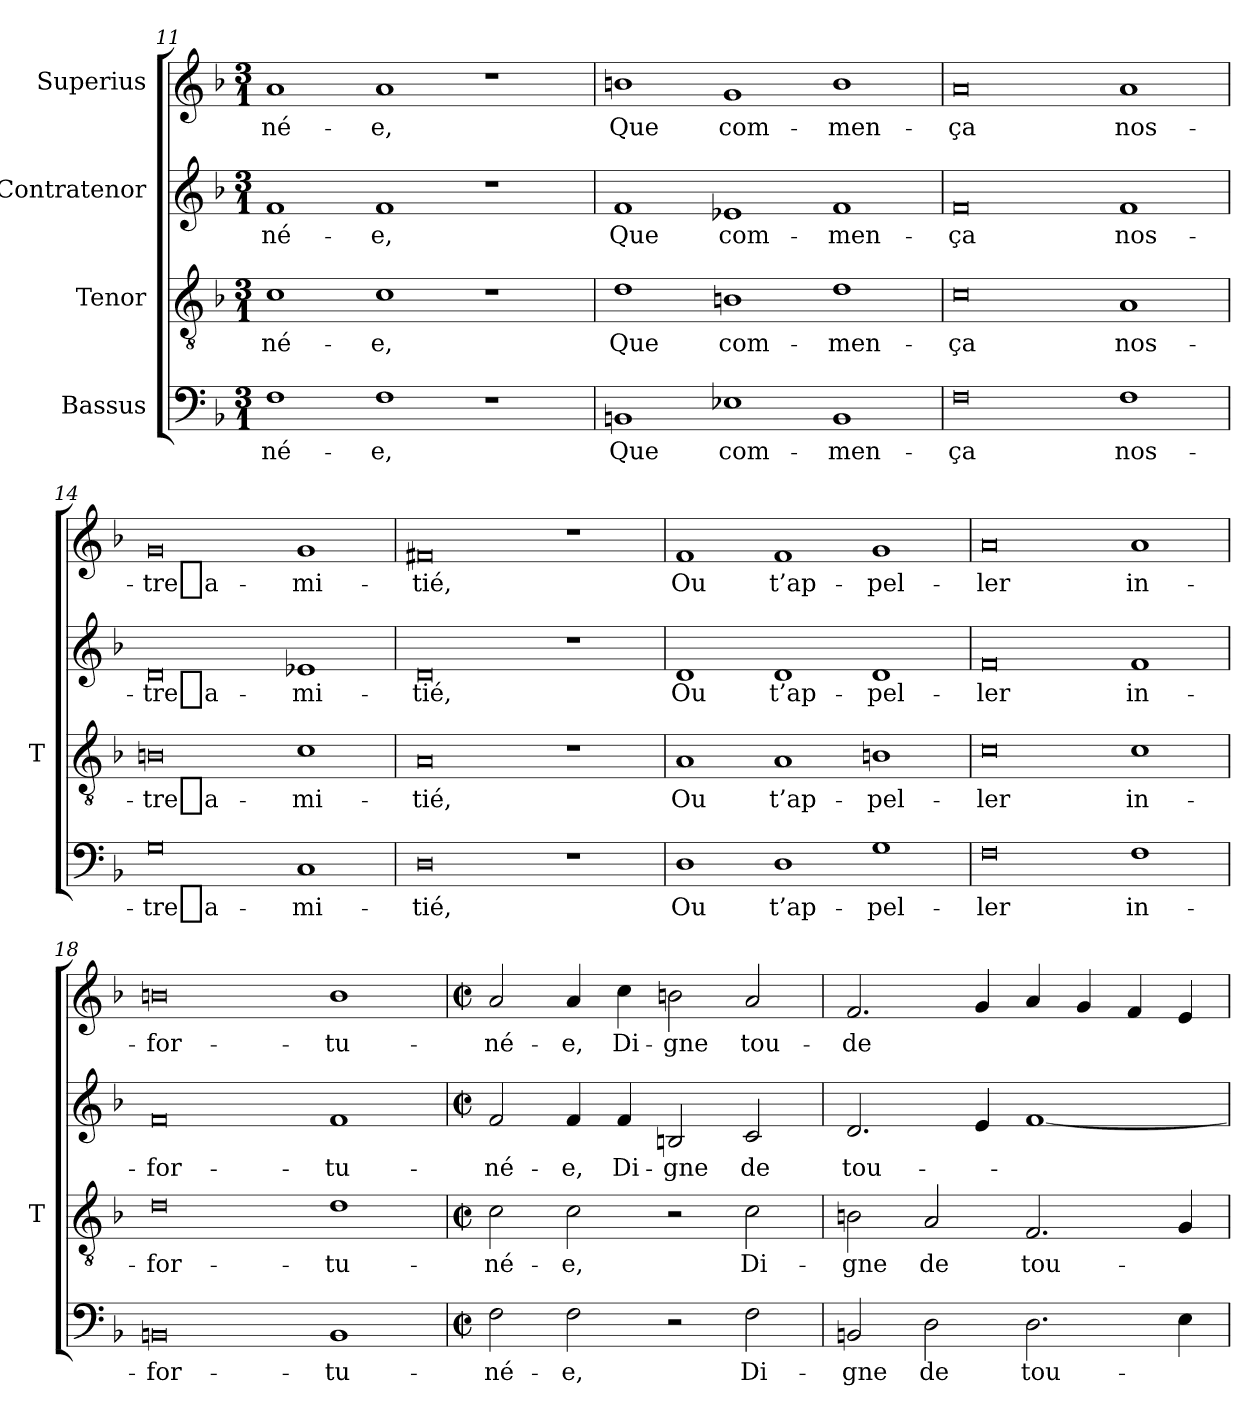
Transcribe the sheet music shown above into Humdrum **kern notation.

**kern	**text	**kern	**text	**kern	**text	**kern	**text
*part4	*part4	*part3	*part3	*part2	*part2	*part1	*part1
*staff4	*staff4	*staff3	*staff3	*staff2	*staff2	*staff1	*staff1
*I"Bassus	*	*I"Tenor	*	*I"Contratenor	*	*I"Superius	*
*	*	*I'T	*	*	*	*	*
*clefF4	*	*clefGv2	*	*clefG2	*	*clefG2	*
*k[b-]	*	*k[b-]	*	*k[b-]	*	*k[b-]	*
*F:	*	*F:	*	*F:	*	*F:	*
*M3/1	*	*M3/1	*	*M3/1	*	*M3/1	*
=11	=11	=11	=11	=11	=11	=11	=11
1F	né-	1c	né-	1f	né-	1a	né-
1F	-e,	1c	-e,	1f	-e,	1a	-e,
1r	.	1r	.	1r	.	1r	.
=12	=12	=12	=12	=12	=12	=12	=12
1BB	-Que	1d	-Que	1f	-Que	1b	-Que
1E-X	com-	1Bn	com-	1e-X	com-	1g	com-
1BB	men-	1d	men-	1f	men-	1b	men-
=13	=13	=13	=13	=13	=13	=13	=13
0F	-ça	0c	-ça	0f	-ça	0a	-ça
1F	nos-	1A	nos-	1f	nos-	1a	nos-
=14	=14	=14	=14	=14	=14	=14	=14
0G	tre_a-	0Bn	tre_a-	0d	tre_a-	0g	tre_a-
1C	mi-	1c	mi-	1e-X	mi-	1g	mi-
=15	=15	=15	=15	=15	=15	=15	=15
0D	-tié,	0A	-tié,	0d	-tié,	0f#X	-tié,
1r	.	1r	.	1r	.	1r	.
!!LO:LB:g=z
=16	=16	=16	=16	=16	=16	=16	=16
1D	-Ou	1A	-Ou	1d	-Ou	1f	-Ou
1D	t’ap-	1A	t’ap-	1d	t’ap-	1f	t’ap-
1G	pel-	1Bn	pel-	1d	pel-	1g	pel-
=17	=17	=17	=17	=17	=17	=17	=17
0F	-ler	0c	-ler	0f	-ler	0a	-ler
1F	in-	1c	in-	1f	in-	1a	in-
=18	=18	=18	=18	=18	=18	=18	=18
0BB	for-	0d	for-	0f	for-	0b	for-
1BB	tu-	1d	tu-	1f	tu-	1b	tu-
=19	=19	=19	=19	=19	=19	=19	=19
*M2/2	*	*M2/2	*	*M2/2	*	*M2/2	*
*met(c|)	*	*met(c|)	*	*met(c|)	*	*met(c|)	*
2F	né-	2c	né-	2f	né-	2a	né-
2F	-e,	2c	-e,	4f	-e,	4a	-e,
.	.	.	.	4f	Di-	4cc	Di-
2r	.	2r	.	2B	-gne	2b	-gne
2F	Di-	2c	Di-	2c	-de	2a	tou-
=20	=20	=20	=20	=20	=20	=20	=20
2BB	-gne	2Bn	-gne	2.d	tou-	2.f	-de
2D	-de	2A	-de	.	.	.	.
.	.	.	.	4e	.	4g	.
2.D	tou-	2.F	tou-	[1f	.	4a	.
.	.	.	.	.	.	4g	.
.	.	.	.	.	.	4f	.
4E	.	4G	.	.	.	4e	.
=	=	=	=	=	=	=	=
*-	*-	*-	*-	*-	*-	*-	*-
